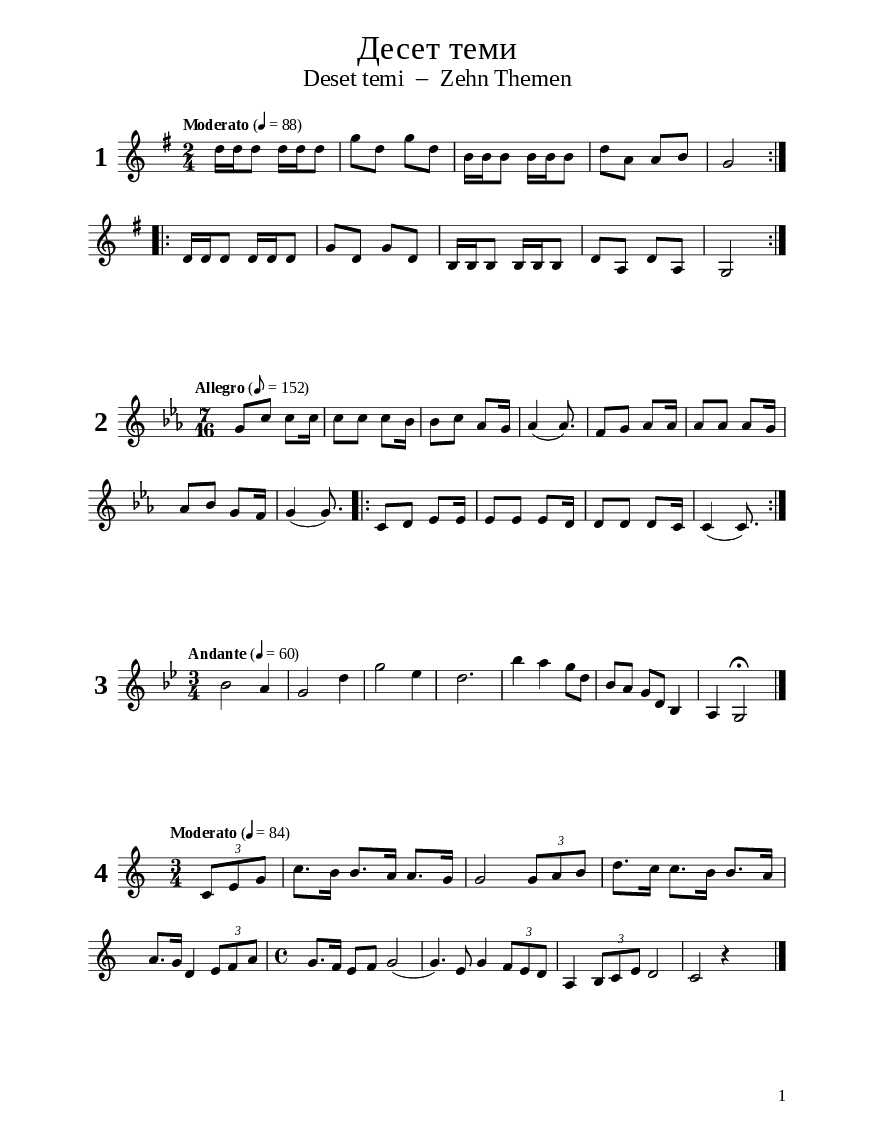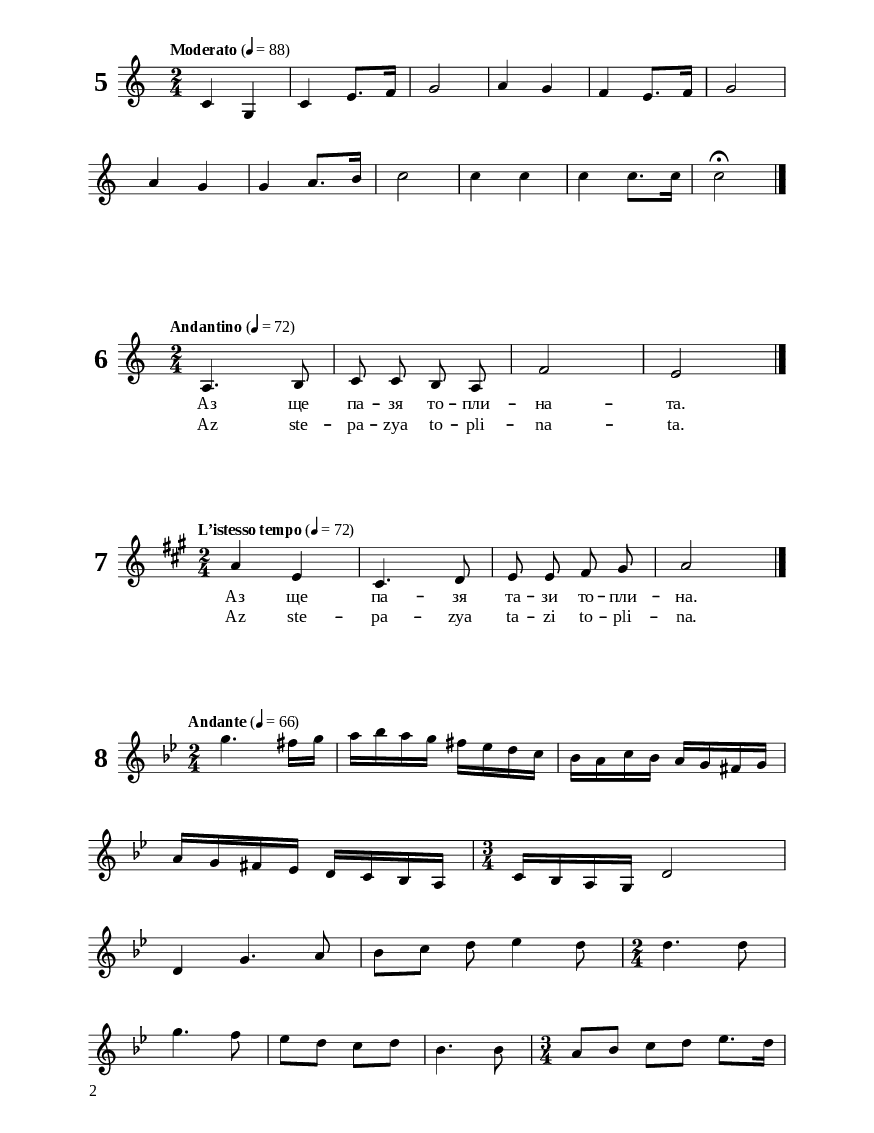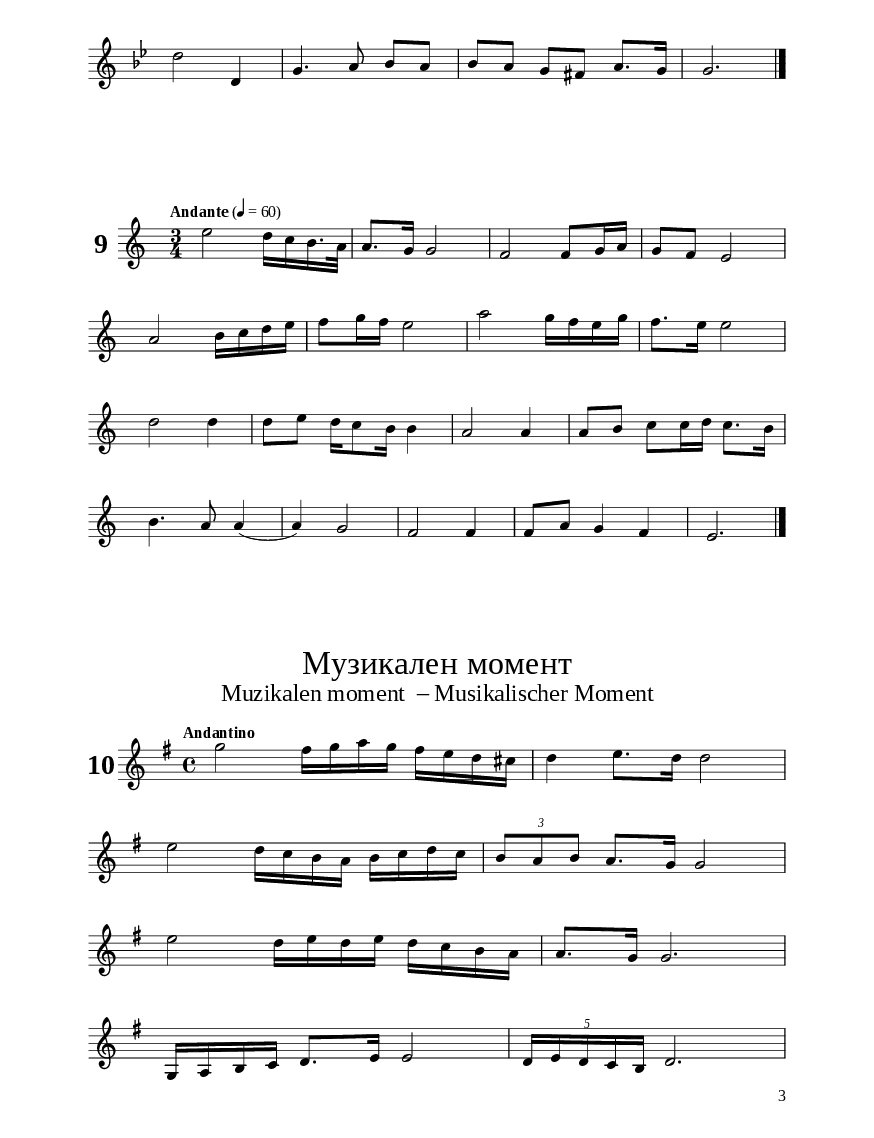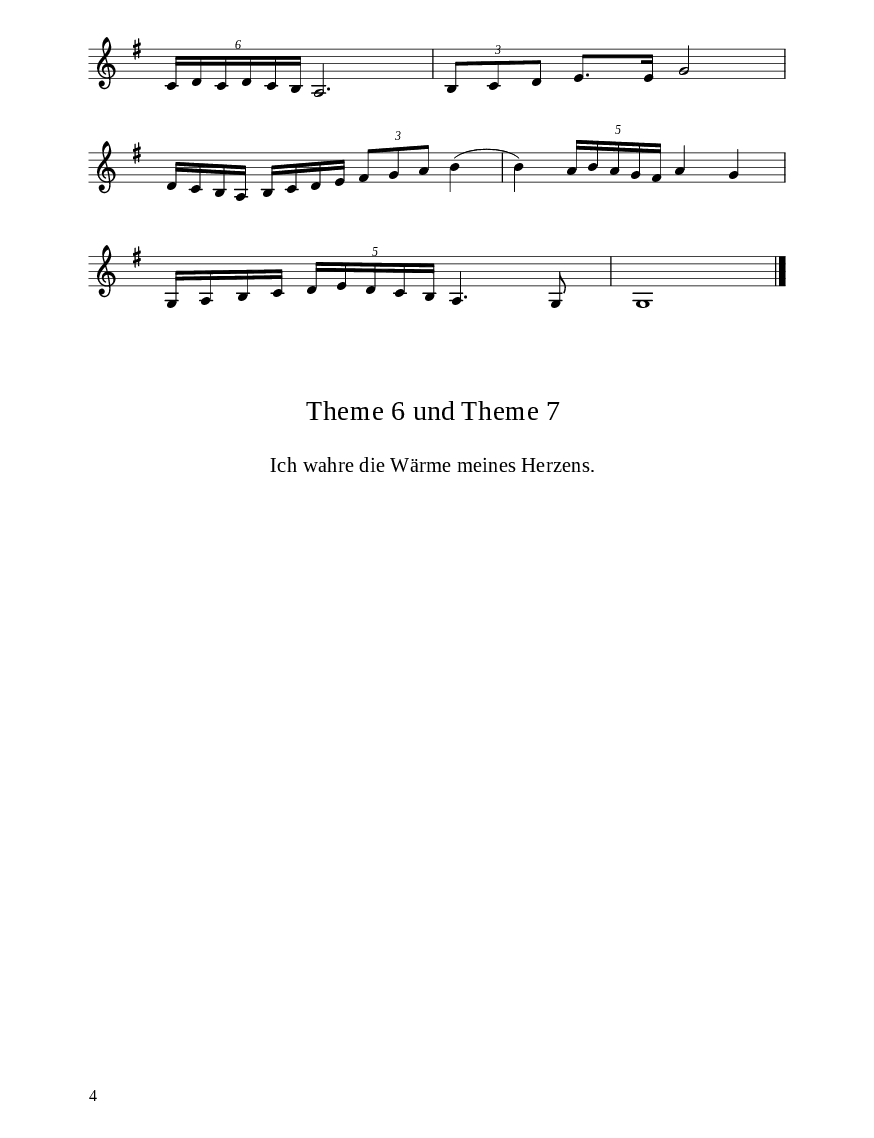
\version "2.24.0"

% include paper part and global functions
\include "include/globals.ily"

\bookpart {
  \label #'ref039
  \tocItem \markup " "
  \paper {
    print-all-headers = ##t
    print-page-number = ##t
    print-first-page-number = ##t

    % put page numbers on the bottom
    oddHeaderMarkup = \markup ""
    evenHeaderMarkup = \markup ""
    oddFooterMarkup = \markup
    \fill-line {
      ""
      \if \should-print-page-number \fromproperty #'page:page-number-string
    }
    evenFooterMarkup = \markup
    \fill-line {
      \if \should-print-page-number \fromproperty #'page:page-number-string
      ""
    }

    left-margin = 1.5\cm
    right-margin = 1.5\cm
    top-margin = 1.6\cm
    bottom-margin = 1.2\cm
    ragged-bottom = ##t % do not spread the staves to fill the whole vertical space

    % change distance between staves
    system-system-spacing =
    #'((basic-distance . 10)
       (minimum-distance . 6)
       (padding . 1)
       (stretchability . 10))
    
    score-markup-spacing =
    #'((basic-distance . 6)
       (minimum-distance . 6)
       (padding . 1)
       (stretchability . 6))
  }

  \header {
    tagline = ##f
  }
%%%%

  \score { %1
        \version "2.24.0"
    \layout {
      indent = 0.5\cm % first line indentation
      ragged-last = ##f % do spread last line to fill the whole space
      \context {
        \Score
        \omit BarNumber %remove bar numbers
      } % context

      \context {
        % change staff size
        \Staff
        fontSize = #+0 % affects notes size only
        \override StaffSymbol.staff-space = #(magstep -3)
        \override StaffSymbol.thickness = #0.5
        \override BarLine.hair-thickness = #1
        %\override StaffSymbol.ledger-line-thickness = #'(0 . 0)
      }

      \context {
        % adjust space between staff and lyrics and between the two lyric lines
        \Lyrics
        \override VerticalAxisGroup.nonstaff-relatedstaff-spacing = #'(
            (basic-distance . 4.5)
            (padding . 0.5)
        )
        \override VerticalAxisGroup.nonstaff-nonstaff-spacing = #'((minimum-distance . 2))
      }
    } % layout


    \new Voice \absolute {
      \clef treble
      \key g \major
      \time 2/4
      \tempoFunc "Moderato" 4 "88"
      \autoBeamOff
      \set Staff.instrumentName = \markup \bold \fontsize #+5 {"1"}

      \repeat volta 2 {
        d''16 [  d''16  d''8 ]  d''16
        [  d''16  d''8 ] | % 2
        g''8 [  d''8 ]  g''8 [  d''8
        ] | % 3
        b'16 [  b'16  b'8 ]  b'16 [
        b'16  b'8 ] | % 4
        d''8 [  a'8 ]  a'8 [  b'8 ] | % 5
        g'2
      }
      \break 
      \repeat volta 2 {
        | % 6
        d'16 [  d'16  d'8 ]  d'16 [
        d'16  d'8 ] | % 7
        g'8 [  d'8 ]  g'8 [  d'8 ] | % 8
        b16 [  b16  b8 ]  b16 [  b16
        b8 ] | % 9
        d'8 [  a8 ]  d'8 [  a8 ] |
        g2
      }
      | % 11
    }

%    \addlyrics {}
%    \addlyrics {}

    \header {
      title = \titleFunc "Десет теми" "Deset temi  –  Zehn Themen"
    }

    \midi{}

  } % score

  \markup \empty-three

  \score { %2
        \version "2.24.0"
    \layout {
      indent = 0.5\cm % first line indentation
      ragged-last = ##f % do spread last line to fill the whole space
      \context {
        \Score
        \omit BarNumber %remove bar numbers
      } % context

      \context {
        % change staff size
        \Staff
        fontSize = #+0 % affects notes size only
        \override StaffSymbol.staff-space = #(magstep -3)
        \override StaffSymbol.thickness = #0.5
        \override BarLine.hair-thickness = #1
        %\override StaffSymbol.ledger-line-thickness = #'(0 . 0)
      }

      \context {
        % adjust space between staff and lyrics and between the two lyric lines
        \Lyrics
        \override VerticalAxisGroup.nonstaff-relatedstaff-spacing = #'(
            (basic-distance . 4.5)
            (padding . 0.5)
        )
        \override VerticalAxisGroup.nonstaff-nonstaff-spacing = #'((minimum-distance . 2))
      }
    } % layout


    \new Voice \absolute {
      \clef treble
      \key c \minor
      \time 7/16
      
      \tempoFunc "Allegro" 8 "152"
      \autoBeamOff
      \set Staff.instrumentName = \markup \bold \fontsize #+5 {"2"}

      g'8 [  c''8 ]  c''8 [  c''16 ] | % 12
      c''8 [  c''8 ]  c''8 [  bes'16
      ] | % 13
      bes'8 [  c''8 ]  as'8 [  g'16 ] | % 14
      as'4 (  as'8. ) | % 15
      f'8 [  g'8 ]  as'8 [  as'16 ] | % 16
      as'8 [  as'8 ]  as'8 [  g'16 ] \break | % 17
      as'8 [  bes'8 ]  g'8 [  f'16 ] | % 18
      g'4 (  g'8. ) \repeat volta 2 {
        | % 19
        c'8 [  d'8 ]  es'8 [  es'16 ] |

        es'8 [  es'8 ]  es'8 [  d'16 ] | % 21
        d'8 [  d'8 ]  d'8 [  c'16 ] | % 22
        c'4 (  c'8. ) |
      }
    }

%    \addlyrics {}
%    \addlyrics {}

    \midi{}

  } % score

  \markup \empty-three

  \score { %3
        \version "2.24.0"
    \layout {
      indent = 0.5\cm % first line indentation
      ragged-last = ##f % do spread last line to fill the whole space
      \context {
        \Score
        \omit BarNumber %remove bar numbers
      } % context

      \context {
        % change staff size
        \Staff
        fontSize = #+0 % affects notes size only
        \override StaffSymbol.staff-space = #(magstep -3)
        \override StaffSymbol.thickness = #0.5
        \override BarLine.hair-thickness = #1
        %\override StaffSymbol.ledger-line-thickness = #'(0 . 0)
      }

      \context {
        % adjust space between staff and lyrics and between the two lyric lines
        \Lyrics
        \override VerticalAxisGroup.nonstaff-relatedstaff-spacing = #'(
            (basic-distance . 4.5)
            (padding . 0.5)
        )
        \override VerticalAxisGroup.nonstaff-nonstaff-spacing = #'((minimum-distance . 2))
      }
    } % layout


    \new Voice \absolute {
      \clef treble
      \key bes \major
      \time 3/4
      \tempoFunc "Andante" 4 "60"
      \autoBeamOff
      \set Staff.instrumentName = \markup \bold \fontsize #+5 {"3"}

      bes'2  a'4 | % 24
      g'2  d''4 | % 25
      g''2  es''4 | % 26
      d''2. | % 27
      bes''4  a''4  g''8 [  d''8 ] | % 28
      bes'8 [  a'8 ]  g'8 [  d'8 ]
      bes4 | % 29
      a4  g2 ^\fermata \bar "|."
     |
    }

%    \addlyrics {}
%    \addlyrics {}

    \midi{}

  } % score

  \markup \empty-three

  \score { %4
        \version "2.24.0"
    \layout {
      indent = 0.5\cm % first line indentation
      ragged-last = ##f % do spread last line to fill the whole space
      \context {
        \Score
        \omit BarNumber %remove bar numbers
      } % context

      \context {
        % change staff size
        \Staff
        fontSize = #+0 % affects notes size only
        \override StaffSymbol.staff-space = #(magstep -3)
        \override StaffSymbol.thickness = #0.5
        \override BarLine.hair-thickness = #1
        %\override StaffSymbol.ledger-line-thickness = #'(0 . 0)
      }

      \context {
        % adjust space between staff and lyrics and between the two lyric lines
        \Lyrics
        \override VerticalAxisGroup.nonstaff-relatedstaff-spacing = #'(
            (basic-distance . 4.5)
            (padding . 0.5)
        )
        \override VerticalAxisGroup.nonstaff-nonstaff-spacing = #'((minimum-distance . 2))
      }
    } % layout


    \new Voice \absolute {
      \set Staff.instrumentName = \markup \bold \fontsize #+5 {"4"}
      \key c \major
      \time 3/4
      \tempoFunc "Moderato" 4 "84"
      \once \omit TupletBracket
      \partial 4
      \times 2/3  {
        c'8 [  e'8  g'8 ]
      } | % 31
      c''8. [  b'16 ]  b'8. [  a'16 ]
      a'8. [  g'16 ] | % 32
      g'2 \once \omit TupletBracket
      \times 2/3  {
        g'8 [  a'8  b'8 ]
      }
      | % 33
      d''8. [  c''16 ]  c''8. [  b'16
      ]  b'8. [  a'16 ] \break | % 34
      a'8. [  g'16 ]  d'4 \once \omit TupletBracket
      \times 2/3  {
        e'8 [  f'8  a'8 ]
      }
      | % 35
      \time 4/4  | % 35
      g'8. [  f'16 ]  e'8 [  f'8 ]  g'2
      ( | % 36
      g'4. )  e'8  g'4 \once \omit TupletBracket
      \times 2/3  {
        f'8 [  e'8  d'8 ]
      }
      | % 37
      a4 \once \omit TupletBracket
      \times 2/3  {
        b8 [  c'8  e'8 ]
      }
      d'2 | % 38
      c'2 r4 s4 \bar "|."
      | % 39
    }

%    \addlyrics {}
%    \addlyrics {}

    \midi{}

  } % score

  \markup \empty-three

  \score { %5
        \version "2.24.0"
    \layout {
      indent = 0.5\cm % first line indentation
      ragged-last = ##f % do spread last line to fill the whole space
      \context {
        \Score
        \omit BarNumber %remove bar numbers
      } % context

      \context {
        % change staff size
        \Staff
        fontSize = #+0 % affects notes size only
        \override StaffSymbol.staff-space = #(magstep -3)
        \override StaffSymbol.thickness = #0.5
        \override BarLine.hair-thickness = #1
        %\override StaffSymbol.ledger-line-thickness = #'(0 . 0)
      }

      \context {
        % adjust space between staff and lyrics and between the two lyric lines
        \Lyrics
        \override VerticalAxisGroup.nonstaff-relatedstaff-spacing = #'(
            (basic-distance . 4.5)
            (padding . 0.5)
        )
        \override VerticalAxisGroup.nonstaff-nonstaff-spacing = #'((minimum-distance . 2))
      }
    } % layout


    \new Voice \absolute {
      \set Staff.instrumentName = \markup \bold \fontsize #+5 {"5"}
      \key c \major
      \time 2/4
      \tempoFunc "Moderato" 4 "88"
      \autoBeamOff
       c'4  g4 |
      c'4  e'8. [  f'16 ] | % 41
      g'2 | % 42
      a'4  g'4 | % 43
      f'4  e'8. [  f'16 ] | % 44
      g'2 \break | % 45
      a'4  g'4 | % 46
      g'4  a'8. [  b'16 ] | % 47
      c''2 | % 48
      c''4  c''4 | % 49
      c''4  c''8. [  c''16 ] |
      c''2\fermata \bar "|."
     
    }

%    \addlyrics {}
%    \addlyrics {}

    \midi{}

  } % score

  \markup \empty-three

  \score { %6
        \version "2.24.0"
    \layout {
      indent = 0.5\cm % first line indentation
      ragged-last = ##f % do spread last line to fill the whole space
      \context {
        \Score
        \omit BarNumber %remove bar numbers
      } % context

      \context {
        % change staff size
        \Staff
        fontSize = #+0 % affects notes size only
        \override StaffSymbol.staff-space = #(magstep -3)
        \override StaffSymbol.thickness = #0.5
        \override BarLine.hair-thickness = #1
        %\override StaffSymbol.ledger-line-thickness = #'(0 . 0)
      }

      \context {
        % adjust space between staff and lyrics and between the two lyric lines
        \Lyrics
        \override VerticalAxisGroup.nonstaff-relatedstaff-spacing = #'(
            (basic-distance . 4.5)
            (padding . 0.5)
        )
        \override VerticalAxisGroup.nonstaff-nonstaff-spacing = #'((minimum-distance . 2))
      }
    } % layout


    \new Voice \absolute {
      \set Staff.instrumentName = \markup \bold \fontsize #+5 {"6"}
      \key c \major
      \time 2/4
      \tempoFunc "Andantino" 4 "72"
      \autoBeamOff
      a4. b8|
      c'8  c'8  b8  a8
      f'2 | % 54
      e'2 \bar "|."
      \break | % 55
    }

    \addlyrics {
      Аз ще па -- зя то -- пли -- на -- та.
    }
    \addlyrics {
      Аz ste -- pa -- zya to -- pli -- na -- ta. 
    }

    \midi{}

  } % score

  \markup \empty-three

  \score { %7
        \version "2.24.0"
    \layout {
      indent = 0.5\cm % first line indentation
      ragged-last = ##f % do spread last line to fill the whole space
      \context {
        \Score
        \omit BarNumber %remove bar numbers
      } % context

      \context {
        % change staff size
        \Staff
        fontSize = #+0 % affects notes size only
        \override StaffSymbol.staff-space = #(magstep -3)
        \override StaffSymbol.thickness = #0.5
        \override BarLine.hair-thickness = #1
        %\override StaffSymbol.ledger-line-thickness = #'(0 . 0)
      }

      \context {
        % adjust space between staff and lyrics and between the two lyric lines
        \Lyrics
        \override VerticalAxisGroup.nonstaff-relatedstaff-spacing = #'(
            (basic-distance . 4.5)
            (padding . 0.5)
        )
        \override VerticalAxisGroup.nonstaff-nonstaff-spacing = #'((minimum-distance . 2))
      }
    } % layout


    \new Voice \absolute {
      \set Staff.instrumentName = \markup \bold \fontsize #+5 {"7"}
      \key a \major
      \time 2/4
      \tempoFunc "L’istesso tempo" 4 "72"
      \autoBeamOff
      a'4  e'4 | % 56
      cis'4.  d'8
      e'8   e'8   fis'8  gis'8 | % 58
      a'2 \bar "|."
      \break | % 59
    }

    \addlyrics {
      Аз ще па -- зя та -- зи то -- пли -- на.
    }
    \addlyrics {
      Аz ste -- pa -- zya ta -- zi to -- pli -- na. 
    }

    \midi{}

  } % score

  \markup \empty-three
  
  \score { %8
        \version "2.24.0"
    \layout {
      indent = 0.5\cm % first line indentation
      ragged-last = ##f % do spread last line to fill the whole space
      \context {
        \Score
        \omit BarNumber %remove bar numbers
      } % context

      \context {
        % change staff size
        \Staff
        fontSize = #+0 % affects notes size only
        \override StaffSymbol.staff-space = #(magstep -3)
        \override StaffSymbol.thickness = #0.5
        \override BarLine.hair-thickness = #1
        %\override StaffSymbol.ledger-line-thickness = #'(0 . 0)
      }

      \context {
        % adjust space between staff and lyrics and between the two lyric lines
        \Lyrics
        \override VerticalAxisGroup.nonstaff-relatedstaff-spacing = #'(
            (basic-distance . 4.5)
            (padding . 0.5)
        )
        \override VerticalAxisGroup.nonstaff-nonstaff-spacing = #'((minimum-distance . 2))
      }
    } % layout


    \new Voice \absolute {
      \set Staff.instrumentName = \markup \bold \fontsize #+5 {"8"}
      \key g \minor
      \time 2/4
      \tempoFunc "Andante" 4 "66"
      \autoBeamOff
      g''4.fis''16 [g''16 ] |
      a''16 [bes''16a''16g''16
      ]fis''16 [es''16d''16c''16
      ] | % 61
      bes'16 [a'16c''16bes'16 ]
      a'16 [  g'16  fis'16  g'16 ] \break | % 62
      a'16 [  g'16  fis'16  es'16 ]
      d'16 [  c'16  bes16  a16 ] | % 63
      \time 3/4  | % 63
      c'16 [  bes16  a16  g16 ]  d'2
      \break | % 64
      d'4  g'4.  a'8 | % 65
      bes'8 [c''8 ]d''8es''4
      d''8 | % 66
      \time 2/4  | % 66
      d''4.d''8 \break | % 67
      g''4.f''8 | % 68
      es''8 [d''8 ]c''8 [d''8 ]
      | % 69
      bes'4.bes'8 |
      \time 3/4  |
      a'8 [  bes'8 ]c''8 [d''8 ]
      es''8. [d''16 ] \break | % 71
      d''2  d'4 | % 72
      g'4.  a'8  bes'8 [  a'8 ] | % 73
      bes'8 [  a'8 ]  g'8 [  fis'8 ]
      a'8. [  g'16 ] | % 74
      g'2. \bar "|."
      \break | % 75
    }
    \midi{}
  } % score

  \markup \empty-three

  \score { %9
        \version "2.24.0"
    \layout {
      indent = 0.5\cm % first line indentation
      ragged-last = ##f % do spread last line to fill the whole space
      \context {
        \Score
        \omit BarNumber %remove bar numbers
      } % context

      \context {
        % change staff size
        \Staff
        fontSize = #+0 % affects notes size only
        \override StaffSymbol.staff-space = #(magstep -3)
        \override StaffSymbol.thickness = #0.5
        \override BarLine.hair-thickness = #1
        %\override StaffSymbol.ledger-line-thickness = #'(0 . 0)
      }

      \context {
        % adjust space between staff and lyrics and between the two lyric lines
        \Lyrics
        \override VerticalAxisGroup.nonstaff-relatedstaff-spacing = #'(
            (basic-distance . 4.5)
            (padding . 0.5)
        )
        \override VerticalAxisGroup.nonstaff-nonstaff-spacing = #'((minimum-distance . 2))
      }
    } % layout


    \new Voice \absolute {
      \set Staff.instrumentName = \markup \bold \fontsize #+5 {"9"}
      \key a \minor
      \time 3/4
      \tempoFunc "Andante" 4 "60"
      e''2d''16 [c''16b'16.
      a'32 ] | % 76
      a'8. [  g'16 ]  g'2 | % 77
      f'2  f'8 [  g'16  a'16 ] | % 78
      g'8 [  f'8 ]  e'2 \break | % 79
      a'2b'16 [c''16d''16
      e''16 ] |
      f''8 [g''16f''16 ]e''2 | % 81
      a''2g''16 [f''16e''16
      g''16 ] | % 82
      f''8. [e''16 ]e''2| \break % 83
      d''2d''4 | % 84
      d''8 [e''8 ]d''16 [c''8
      b'16 ]b'4 | % 85
      a'2  a'4 | % 86
      a'8 [  b'8 ]c''8 [c''16
      d''16 ]c''8. [b'16 ] \break | % 87
      b'4.  a'8  a'4 ( | % 88
      a'4 )  g'2 | % 89
      f'2  f'4 |
      f'8 [  a'8 ]  g'4  f'4 | % 91
      e'2. \bar "|."
      \break | % 92
    }
    \midi{}
  } % score

\markup \empty-three

  \score { %10
        \version "2.24.0"
    \layout {
      indent = 0.5\cm % first line indentation
      ragged-last = ##f % do spread last line to fill the whole space
      \context {
        \Score
        \omit BarNumber %remove bar numbers
      } % context

      \context {
        % change staff size
        \Staff
        fontSize = #+0 % affects notes size only
        \override StaffSymbol.staff-space = #(magstep -3)
        \override StaffSymbol.thickness = #0.5
        \override BarLine.hair-thickness = #1
        %\override StaffSymbol.ledger-line-thickness = #'(0 . 0)
      }

      \context {
        % adjust space between staff and lyrics and between the two lyric lines
        \Lyrics
        \override VerticalAxisGroup.nonstaff-relatedstaff-spacing = #'(
            (basic-distance . 4.5)
            (padding . 0.5)
        )
        \override VerticalAxisGroup.nonstaff-nonstaff-spacing = #'((minimum-distance . 2))
      }
    } % layout


    \new Voice \absolute {
      \set Staff.instrumentName = \markup \bold \fontsize #+5 {"10"}
      \key g \major
      \time 4/4
      \tempo "Andantino"
      g''2 fis''16 [g''16 a''16 g''16 ] fis''16 [e''16 d''16cis''16 ]  |
      d''4e''8. [d''16 ] d''2
      \break | % 94
      e''2 d''16 [c''16 b'16
      a'16 ] b'16 [c''16 d''16
      c''16 ] | % 95
      \once \omit TupletBracket
      \times 2/3  {
        b'8 [  a'8  b'8 ]
      }
      a'8. [  g'16 ]  g'2 \break | % 96
      e''2 d''16 [e''16 d''16
      e''16 ] d''16 [c''16 b'16
      a'16 ] | % 97
      a'8. [  g'16 ]  g'2. \break | % 98
      g16 [  a16  b16  c'16 ]  d'8. [
      e'16 ]  e'2 | % 99
      \once \omit TupletBracket
      \times 4/5  {
        d'16 [  e'16  d'16  c'16  b16
        ]
      }
      d'2. \break |
      \once \omit TupletBracket
      \times 4/6  {
        c'16 [  d'16  c'16  d'16  c'16
        b16 ]
      }
      a2. | % 101
      \once \omit TupletBracket
      \times 2/3  {
        b8 [  c'8  d'8 ]
      }
      e'8. [  e'16 ]  g'2 \break | % 102
      d'16 [  c'16  b16  a16 ]  b16 [
      c'16  d'16  e'16 ] \once \omit TupletBracket
      \times 2/3  {
        fis'8 [  g'8  a'8 ]
      }
      b'4 ( | % 103
      b'4 ) \once \omit TupletBracket
      \times 4/5  {
        a'16 [  b'16  a'16  g'16
        fis'16 ]
      }
      a'4  g'4 \break | % 104
      g16 [  a16  b16  c'16 ] \once \omit
      TupletBracket
      \times 4/5  {
        d'16 [  e'16  d'16  c'16  b16
        ]
      }
      a4.  g8 | % 105
      g1 \bar "|."
    }
    \midi{}

    \header {
      title = \titleFunc "Музикален момент" "Muzikalen moment  – Musikalischer Moment"
    }

  } % score


  \markup \empty-three
  \version "2.20.0"

\markup \fill-line { \fontsize #deTitleFontSize "Theme 6 und Theme 7 " }
\markup \null
\markup \null
\markup \fontsize #deCoupletFontSize {
  \hspace #17
  \override #`(baseline-skip . ,deCoupletBaselineSkip)

  \column {
    \line { " " }

     \line { " Ich wahre die Wärme meines Herzens." }

  }
}

} % bookpart

% Più mosso
%
